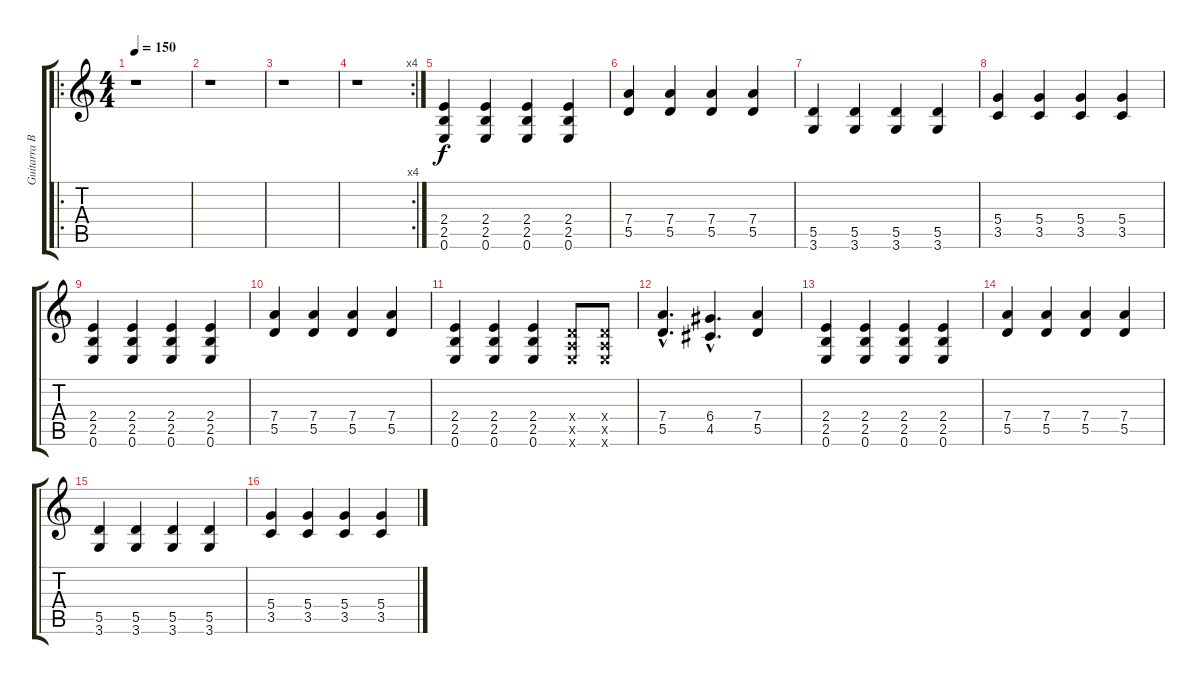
\track ("Guitarra Base & Solo" "Guitarra B") {instrument distortionguitar}
\staff {score tabs}
\tuning (E4 B3 G3 D3 A2 E2) {hide}
\ro
\ts (4 4)
\tempo 150
\clef g2
\ks c
r.1{dy f} |
r.1 |
r.1 |
\rc 4
r.1 |
(2.4 2.5 0.6).4 (2.4 2.5 0.6).4 (2.4 2.5 0.6).4 (2.4 2.5 0.6).4 |
(7.4 5.5).4 (7.4 5.5).4 (7.4 5.5).4 (7.4 5.5).4 |
(5.5 3.6).4 (5.5 3.6).4 (5.5 3.6).4 (5.5 3.6).4 |
(5.4 3.5).4 (5.4 3.5).4 (5.4 3.5).4 (5.4 3.5).4 |
(2.4 2.5 0.6).4 (2.4 2.5 0.6).4 (2.4 2.5 0.6).4 (2.4 2.5 0.6).4 |
(7.4 5.5).4 (7.4 5.5).4 (7.4 5.5).4 (7.4 5.5).4 |
(2.4 2.5 0.6).4 (2.4 2.5 0.6).4 (2.4 2.5 0.6).4 (0.4{x} 0.5{x} 0.6{x}).8 (0.4{x} 0.5{x} 0.6{x}).8 |
(7.4{hac} 5.5{hac}).4{d} (6.4{hac} 4.5{hac}).4{d} (7.4 5.5).4 |
(2.4 2.5 0.6).4 (2.4 2.5 0.6).4 (2.4 2.5 0.6).4 (2.4 2.5 0.6).4 |
(7.4 5.5).4 (7.4 5.5).4 (7.4 5.5).4 (7.4 5.5).4 |
(5.5 3.6).4 (5.5 3.6).4 (5.5 3.6).4 (5.5 3.6).4 |
(5.4 3.5).4 (5.4 3.5).4 (5.4 3.5).4 (5.4 3.5).4
